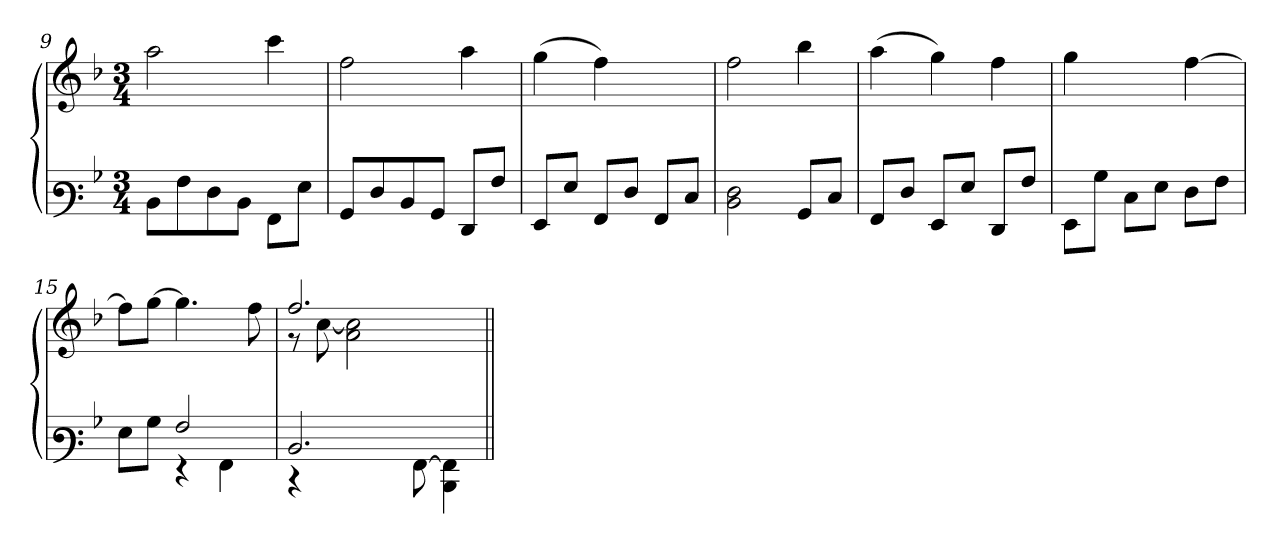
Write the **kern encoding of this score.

**kern	**kern
*part1	*part1
*staff2	*staff1
*clefF3	*clefG3
*k[b-]	*k[b-]
*M3/4	*M3/4
=9	=9
8D\L	2ff\
8A\	.
8F\	.
8D\J	.
8AA\L	4aa\
8G\J	.
=10	=10
8BB-/L	2dd\
8F/	.
8D/	.
8BB-/J	.
8FF/L	4ff\
8A/J	.
=11	=11
8GG/L	(>4ee\
8G/J	.
8AA/L	4dd\)
8F/J	.
8AA/L	4ryy
8E/J	.
=12	=12
2D\ 2F\	2dd\
8BB-/L	4gg\
8E/J	.
=13	=13
8AA/L	(>4ff\
8F/J	.
8GG/L	4ee\)
8G/J	.
8FF/L	4dd\
8A/J	.
=14	=14
8GG\L	4ee\
8B-\J	.
8E\L	4ryy
8G\J	.
8F\L	[>4dd\
8A\J	.
=15	=15
*^	*
8G\L	4ryy	8dd\L]
8B-\J	.	[<8ee\J
2A/	4rGG	4.ee\]
.	4AA\	.
.	.	8dd\
!!LO:LB:g=z
=16	=16	=16
*	*	*^
2.D/	4rEE	2.dd/	8re
.	.	.	[<8a\
.	2..ryy	.	2f\ 2a\]
[<8AA\	.	4.ryy	4.ryy
4DD\ 4AA\]	.	.	.
*v	*v	*	*
*	*v	*v
=||	=||
*-	*-
